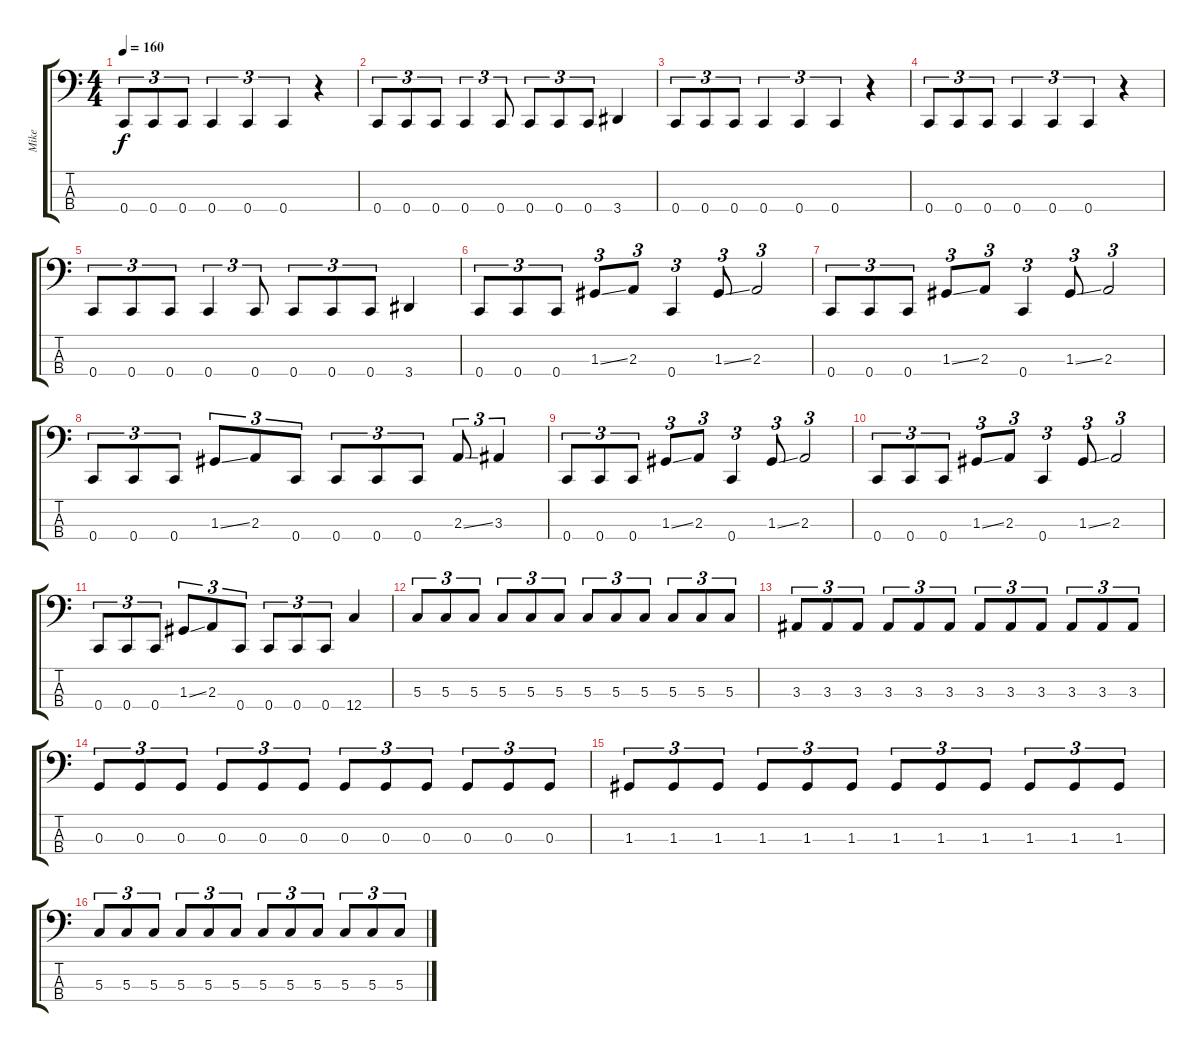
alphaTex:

\track ("Mike" "Mike") {instrument electricbasspick}
\staff {score tabs}
\tuning (F2 C2 G1 C1) {hide}
\ts (4 4)
\tempo 160
\clef f4
\ks c
0.4.8{tu (3 2) dy f} 0.4.8{tu (3 2)} 0.4.8{tu (3 2)} 0.4.4{tu (3 2)} 0.4.4{tu (3 2)} 0.4.4{tu (3 2)} r.4 |
0.4.8{tu (3 2)} 0.4.8{tu (3 2)} 0.4.8{tu (3 2)} 0.4.4{tu (3 2)} 0.4.8{tu (3 2)} 0.4.8{tu (3 2)} 0.4.8{tu (3 2)} 0.4.8{tu (3 2)} 3.4.4 |
0.4.8{tu (3 2)} 0.4.8{tu (3 2)} 0.4.8{tu (3 2)} 0.4.4{tu (3 2)} 0.4.4{tu (3 2)} 0.4.4{tu (3 2)} r.4 |
0.4.8{tu (3 2)} 0.4.8{tu (3 2)} 0.4.8{tu (3 2)} 0.4.4{tu (3 2)} 0.4.4{tu (3 2)} 0.4.4{tu (3 2)} r.4 |
0.4.8{tu (3 2)} 0.4.8{tu (3 2)} 0.4.8{tu (3 2)} 0.4.4{tu (3 2)} 0.4.8{tu (3 2)} 0.4.8{tu (3 2)} 0.4.8{tu (3 2)} 0.4.8{tu (3 2)} 3.4.4 |
0.4.8{tu (3 2)} 0.4.8{tu (3 2)} 0.4.8{tu (3 2)} 1.3{ss}.8{tu (3 2)} 2.3.8{tu (3 2)} 0.4.4{tu (3 2)} 1.3{ss}.8{tu (3 2)} 2.3.2{tu (3 2)} |
0.4.8{tu (3 2)} 0.4.8{tu (3 2)} 0.4.8{tu (3 2)} 1.3{ss}.8{tu (3 2)} 2.3.8{tu (3 2)} 0.4.4{tu (3 2)} 1.3{ss}.8{tu (3 2)} 2.3.2{tu (3 2)} |
0.4.8{tu (3 2)} 0.4.8{tu (3 2)} 0.4.8{tu (3 2)} 1.3{ss}.8{tu (3 2)} 2.3.8{tu (3 2)} 0.4.8{tu (3 2)} 0.4.8{tu (3 2)} 0.4.8{tu (3 2)} 0.4.8{tu (3 2)} 2.3{ss}.8{tu (3 2)} 3.3.4{tu (3 2)} |
0.4.8{tu (3 2)} 0.4.8{tu (3 2)} 0.4.8{tu (3 2)} 1.3{ss}.8{tu (3 2)} 2.3.8{tu (3 2)} 0.4.4{tu (3 2)} 1.3{ss}.8{tu (3 2)} 2.3.2{tu (3 2)} |
0.4.8{tu (3 2)} 0.4.8{tu (3 2)} 0.4.8{tu (3 2)} 1.3{ss}.8{tu (3 2)} 2.3.8{tu (3 2)} 0.4.4{tu (3 2)} 1.3{ss}.8{tu (3 2)} 2.3.2{tu (3 2)} |
0.4.8{tu (3 2)} 0.4.8{tu (3 2)} 0.4.8{tu (3 2)} 1.3{ss}.8{tu (3 2)} 2.3.8{tu (3 2)} 0.4.8{tu (3 2)} 0.4.8{tu (3 2)} 0.4.8{tu (3 2)} 0.4.8{tu (3 2)} 12.4.4 |
5.3.8{tu (3 2)} 5.3.8{tu (3 2)} 5.3.8{tu (3 2)} 5.3.8{tu (3 2)} 5.3.8{tu (3 2)} 5.3.8{tu (3 2)} 5.3.8{tu (3 2)} 5.3.8{tu (3 2)} 5.3.8{tu (3 2)} 5.3.8{tu (3 2)} 5.3.8{tu (3 2)} 5.3.8{tu (3 2)} |
3.3.8{tu (3 2)} 3.3.8{tu (3 2)} 3.3.8{tu (3 2)} 3.3.8{tu (3 2)} 3.3.8{tu (3 2)} 3.3.8{tu (3 2)} 3.3.8{tu (3 2)} 3.3.8{tu (3 2)} 3.3.8{tu (3 2)} 3.3.8{tu (3 2)} 3.3.8{tu (3 2)} 3.3.8{tu (3 2)} |
0.3.8{tu (3 2)} 0.3.8{tu (3 2)} 0.3.8{tu (3 2)} 0.3.8{tu (3 2)} 0.3.8{tu (3 2)} 0.3.8{tu (3 2)} 0.3.8{tu (3 2)} 0.3.8{tu (3 2)} 0.3.8{tu (3 2)} 0.3.8{tu (3 2)} 0.3.8{tu (3 2)} 0.3.8{tu (3 2)} |
1.3.8{tu (3 2)} 1.3.8{tu (3 2)} 1.3.8{tu (3 2)} 1.3.8{tu (3 2)} 1.3.8{tu (3 2)} 1.3.8{tu (3 2)} 1.3.8{tu (3 2)} 1.3.8{tu (3 2)} 1.3.8{tu (3 2)} 1.3.8{tu (3 2)} 1.3.8{tu (3 2)} 1.3.8{tu (3 2)} |
5.3.8{tu (3 2)} 5.3.8{tu (3 2)} 5.3.8{tu (3 2)} 5.3.8{tu (3 2)} 5.3.8{tu (3 2)} 5.3.8{tu (3 2)} 5.3.8{tu (3 2)} 5.3.8{tu (3 2)} 5.3.8{tu (3 2)} 5.3.8{tu (3 2)} 5.3.8{tu (3 2)} 5.3.8{tu (3 2)}
